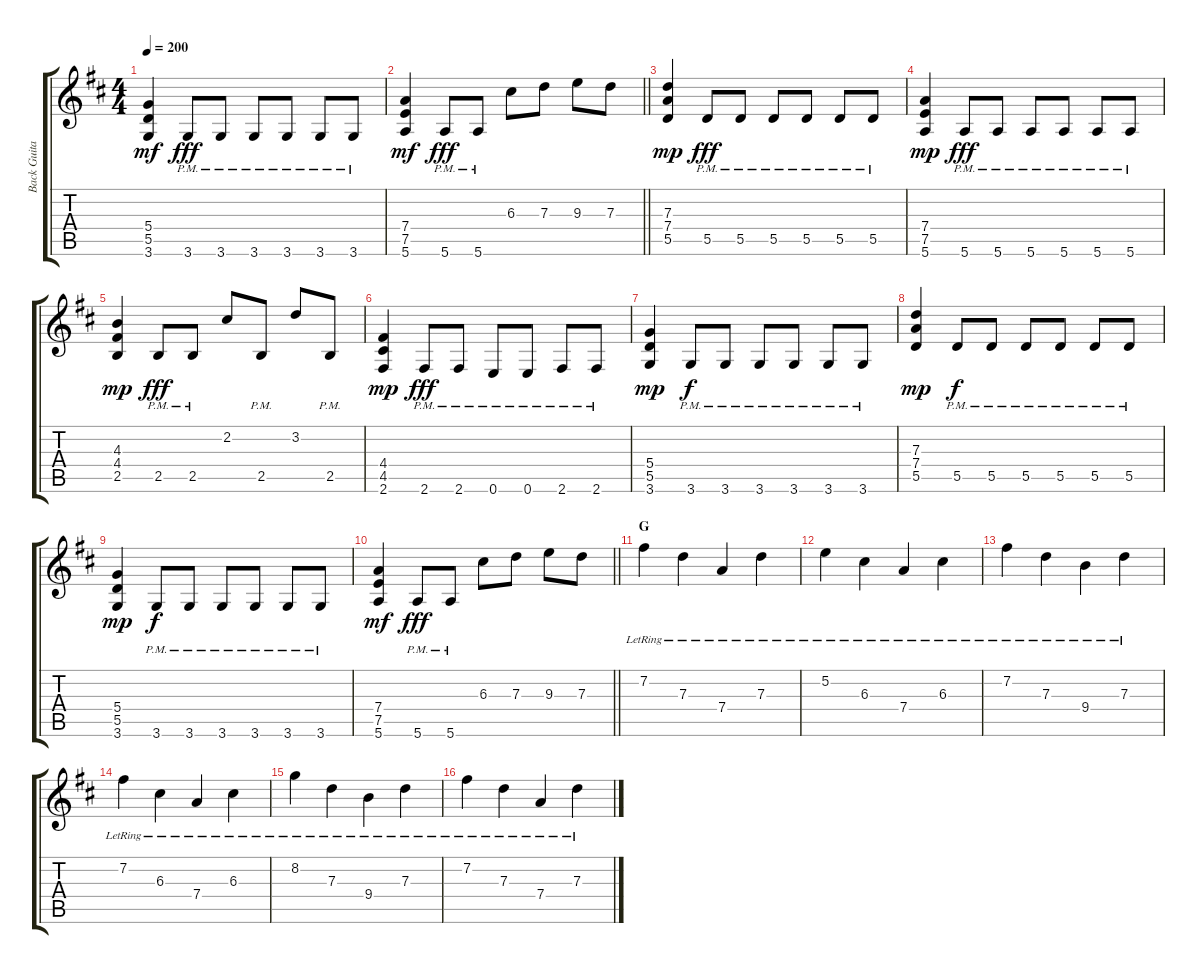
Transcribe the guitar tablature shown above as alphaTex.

\track ("Back Guitar(Left ch.)" "Back Guita") {instrument distortionguitar}
\staff {score tabs}
\tuning (E4 B3 G3 D3 A2 E2) {hide}
\ts (4 4)
\tempo 200
\clef g2
\ks d
(5.4 5.5 3.6).4{dy mf} 3.6{pm}.8{dy fff} 3.6{pm}.8 3.6{pm}.8 3.6{pm}.8 3.6{pm}.8 3.6{pm}.8 |
\barLineRight lightlight
(7.4 7.5 5.6).4{dy mf} 5.6{pm}.8{dy fff} 5.6{pm}.8 6.3.8 7.3.8 9.3.8 7.3.8 |
(7.3 7.4 5.5).4{dy mp} 5.5{pm}.8{dy fff} 5.5{pm}.8 5.5{pm}.8 5.5{pm}.8 5.5{pm}.8 5.5{pm}.8 |
(7.4 7.5 5.6).4{dy mp} 5.6{pm}.8{dy fff} 5.6{pm}.8 5.6{pm}.8 5.6{pm}.8 5.6{pm}.8 5.6{pm}.8 |
(4.3 4.4 2.5).4{dy mp} 2.5{pm}.8{dy fff} 2.5{pm}.8 2.2.8 2.5{pm}.8 3.2.8 2.5{pm}.8 |
(4.4 4.5 2.6).4{dy mp} 2.6{pm}.8{dy fff} 2.6{pm}.8 0.6{pm}.8 0.6{pm}.8 2.6{pm}.8 2.6{pm}.8 |
(5.4 5.5 3.6).4{dy mp} 3.6{pm}.8{dy f} 3.6{pm}.8 3.6{pm}.8 3.6{pm}.8 3.6{pm}.8 3.6{pm}.8 |
(7.3 7.4 5.5).4{dy mp} 5.5{pm}.8{dy f} 5.5{pm}.8 5.5{pm}.8 5.5{pm}.8 5.5{pm}.8 5.5{pm}.8 |
(5.4 5.5 3.6).4{dy mp} 3.6{pm}.8{dy f} 3.6{pm}.8 3.6{pm}.8 3.6{pm}.8 3.6{pm}.8 3.6{pm}.8 |
\barLineRight lightlight
(7.4 7.5 5.6).4{dy mf} 5.6{pm}.8{dy fff} 5.6{pm}.8 6.3.8 7.3.8 9.3.8 7.3.8 |
\section ("" "G")
7.2{lr}.4{txt "" instrument electricguitarclean} 7.3{lr}.4 7.4{lr}.4 7.3{lr}.4 |
5.2{lr}.4 6.3{lr}.4 7.4{lr}.4 6.3{lr}.4 |
7.2{lr}.4 7.3{lr}.4 9.4{lr}.4 7.3{lr}.4 |
7.2{lr}.4 6.3{lr}.4 7.4{lr}.4 6.3{lr}.4 |
8.2{lr}.4 7.3{lr}.4 9.4{lr}.4 7.3{lr}.4 |
7.2{lr}.4 7.3{lr}.4 7.4{lr}.4 7.3{lr}.4
